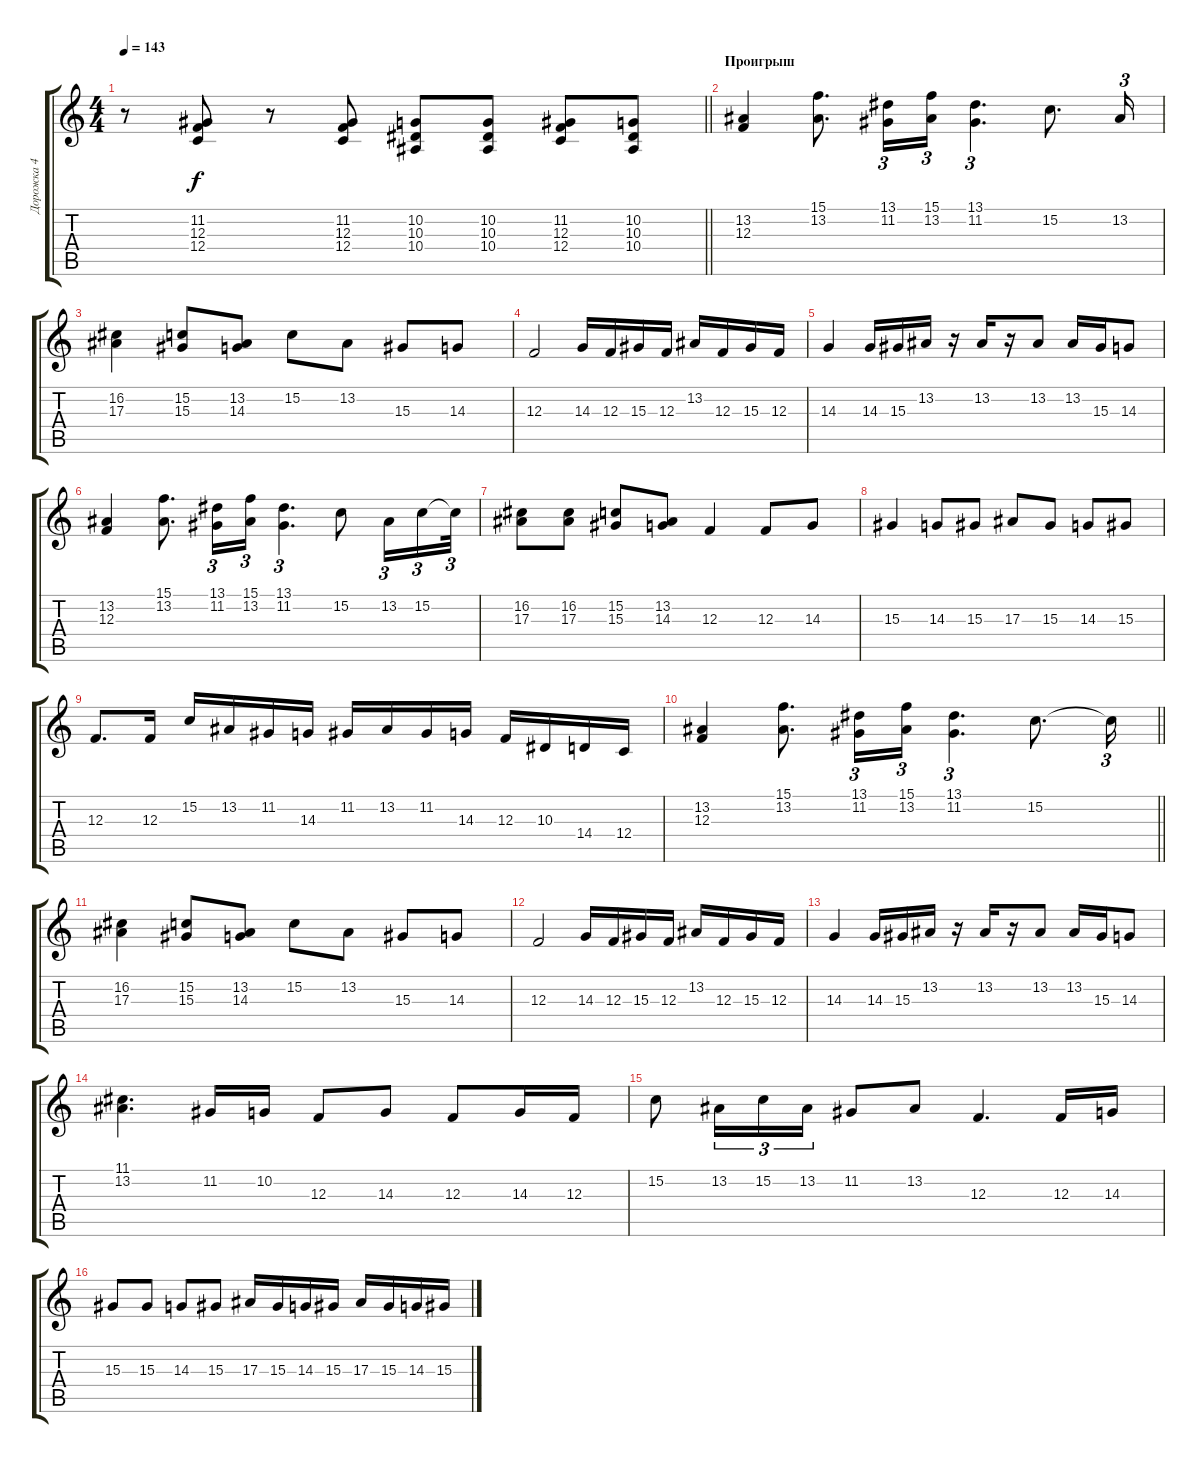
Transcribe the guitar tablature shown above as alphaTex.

\track ("Дорожка 4" "Дорожка 4") {instrument accordion}
\staff {score tabs}
\tuning (D4 A3 F3 C3 G2 D2) {hide}
\ts (4 4)
\tempo 143
\clef g2
\barLineRight lightlight
\ks c
r.8{dy f} (11.2 12.3 12.4).8 r.8 (11.2 12.3 12.4).8 (10.2 10.3 10.4).8 (10.2 10.3 10.4).8 (11.2 12.3 12.4).8 (10.2 10.3 10.4).8 |
\section ("" "Проигрыш")
(13.2 12.3).4 (15.1 13.2).8{d} (13.1 11.2).16{tu (3 2)} (15.1 13.2).16{tu (3 2)} (13.1 11.2).4{d tu (3 2)} 15.2.8{d} 13.2.16{tu (3 2)} |
(16.2 17.3).4 (15.2 15.3).8 (13.2 14.3).8 15.2.8 13.2.8 15.3.8 14.3.8 |
12.3.2 14.3.16 12.3.16 15.3.16 12.3.16 13.2.16 12.3.16 15.3.16 12.3.16 |
14.3.4 14.3.16 15.3.16 13.2.16 r.16 13.2.16 r.16 13.2.8 13.2.16 15.3.16 14.3.8 |
(13.2 12.3).4 (15.1 13.2).8{d} (13.1 11.2).16{tu (3 2)} (15.1 13.2).16{tu (3 2)} (13.1 11.2).4{d tu (3 2)} 15.2.8 13.2.16{tu (3 2)} 15.2.16{tu (3 2)} 15.2{t}.32{tu (3 2)} |
(16.2 17.3).8 (16.2 17.3).8 (15.2 15.3).8 (13.2 14.3).8 12.3.4 12.3.8 14.3.8 |
15.3.4 14.3.8 15.3.8 17.3.8 15.3.8 14.3.8 15.3.8 |
12.3.8{d} 12.3.16 15.2.16 13.2.16 11.2.16 14.3.16 11.2.16 13.2.16 11.2.16 14.3.16 12.3.16 10.3.16 14.4.16 12.4.16 |
\barLineRight lightlight
(13.2 12.3).4 (15.1 13.2).8{d} (13.1 11.2).16{tu (3 2)} (15.1 13.2).16{tu (3 2)} (13.1 11.2).4{d tu (3 2)} 15.2.8{d} 15.2{t}.16{tu (3 2)} |
\section ("" "")
(16.2 17.3).4 (15.2 15.3).8 (13.2 14.3).8 15.2.8 13.2.8 15.3.8 14.3.8 |
12.3.2 14.3.16 12.3.16 15.3.16 12.3.16 13.2.16 12.3.16 15.3.16 12.3.16 |
14.3.4 14.3.16 15.3.16 13.2.16 r.16 13.2.16 r.16 13.2.8 13.2.16 15.3.16 14.3.8 |
(11.1 13.2).4{d} 11.2.16 10.2.16 12.3.8 14.3.8 12.3.8 14.3.16 12.3.16 |
15.2.8 13.2.16{tu (3 2)} 15.2.16{tu (3 2)} 13.2.16{tu (3 2)} 11.2.8 13.2.8 12.3.4{d} 12.3.16 14.3.16 |
15.3.8 15.3.8 14.3.8 15.3.8 17.3.16 15.3.16 14.3.16 15.3.16 17.3.16 15.3.16 14.3.16 15.3.16
